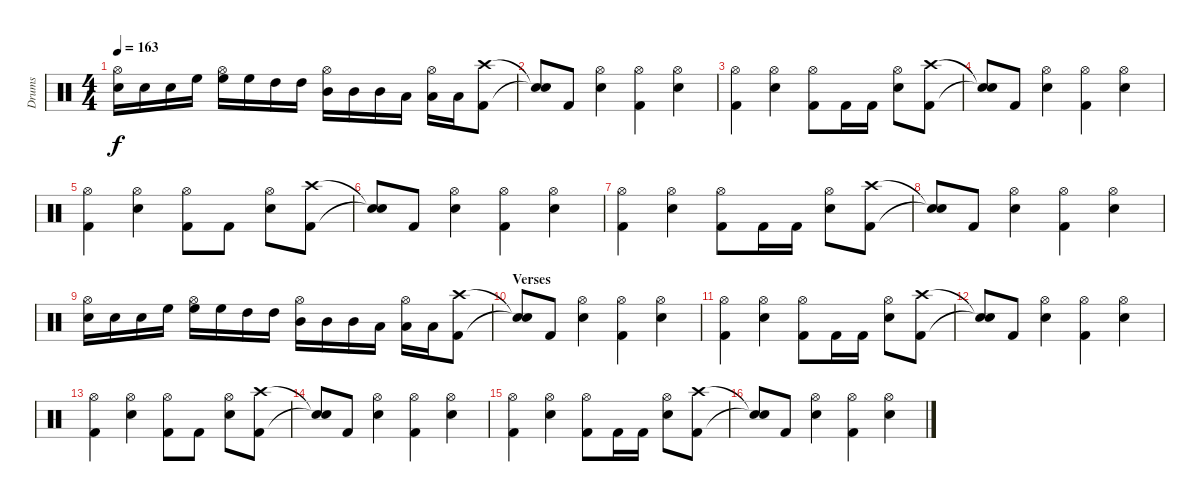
\track ("Drums" "Drums") {instrument percussion}
\staff {score}
\articulation defaults
\ts (4 4)
\tempo 163
\clef neutral
\ks c
("Snare (hit) 2" "Hi-Hat (open)").16{dy f} "Snare (hit) 2".16 "Snare (hit) 2".16 "High Floor Tom (hit)".16 ("Hi-Hat (open)" "High Floor Tom (hit)").16 "High Floor Tom (hit)".16 "High Tom (hit)".16 "High Tom (hit)".16 ("Hi-Hat (open)" "Mid Tom (hit)").16 "Mid Tom (hit)".16 "Mid Tom (hit)".16 "Low Tom (hit)".16 ("Low Tom (hit)" "Hi-Hat (open)").16 "Low Tom (hit)".16 ("Kick (hit) 2" "Crash high (hit)").8 |
("Snare (hit)"{t} "Snare (hit)"{t}).8 "Kick (hit) 2".8 ("Snare (hit) 2" "Hi-Hat (open)").4 ("Kick (hit) 2" "Hi-Hat (open)").4 ("Snare (hit) 2" "Hi-Hat (open)").4 |
("Kick (hit) 2" "Hi-Hat (open)").4 ("Snare (hit) 2" "Hi-Hat (open)").4 ("Kick (hit) 2" "Hi-Hat (open)").8 "Kick (hit) 2".16 "Kick (hit) 2".16 ("Snare (hit) 2" "Hi-Hat (open)").8 ("Kick (hit) 2" "Crash high (hit)").8 |
("Snare (hit)"{t} "Snare (hit)"{t}).8 "Kick (hit) 2".8 ("Snare (hit) 2" "Hi-Hat (open)").4 ("Kick (hit) 2" "Hi-Hat (open)").4 ("Snare (hit) 2" "Hi-Hat (open)").4 |
("Kick (hit) 2" "Hi-Hat (open)").4 ("Snare (hit) 2" "Hi-Hat (open)").4 ("Kick (hit) 2" "Hi-Hat (open)").8 "Kick (hit) 2".8 ("Snare (hit) 2" "Hi-Hat (open)").8 ("Kick (hit) 2" "Crash high (hit)").8 |
("Snare (hit)"{t} "Snare (hit)"{t}).8 "Kick (hit) 2".8 ("Snare (hit) 2" "Hi-Hat (open)").4 ("Kick (hit) 2" "Hi-Hat (open)").4 ("Snare (hit) 2" "Hi-Hat (open)").4 |
("Kick (hit) 2" "Hi-Hat (open)").4 ("Snare (hit) 2" "Hi-Hat (open)").4 ("Kick (hit) 2" "Hi-Hat (open)").8 "Kick (hit) 2".16 "Kick (hit) 2".16 ("Snare (hit) 2" "Hi-Hat (open)").8 ("Kick (hit) 2" "Crash high (hit)").8 |
("Snare (hit)"{t} "Snare (hit)"{t}).8 "Kick (hit) 2".8 ("Snare (hit) 2" "Hi-Hat (open)").4 ("Kick (hit) 2" "Hi-Hat (open)").4 ("Snare (hit) 2" "Hi-Hat (open)").4 |
("Snare (hit) 2" "Hi-Hat (open)").16 "Snare (hit) 2".16 "Snare (hit) 2".16 "High Floor Tom (hit)".16 ("Hi-Hat (open)" "High Floor Tom (hit)").16 "High Floor Tom (hit)".16 "High Tom (hit)".16 "High Tom (hit)".16 ("Hi-Hat (open)" "Mid Tom (hit)").16 "Mid Tom (hit)".16 "Mid Tom (hit)".16 "Low Tom (hit)".16 ("Low Tom (hit)" "Hi-Hat (open)").16 "Low Tom (hit)".16 ("Kick (hit) 2" "Crash high (hit)").8 |
\section ("" "Verses")
("Snare (hit)"{t} "Snare (hit)"{t}).8 "Kick (hit) 2".8 ("Snare (hit) 2" "Hi-Hat (open)").4 ("Kick (hit) 2" "Hi-Hat (open)").4 ("Snare (hit) 2" "Hi-Hat (open)").4 |
("Kick (hit) 2" "Hi-Hat (open)").4 ("Snare (hit) 2" "Hi-Hat (open)").4 ("Kick (hit) 2" "Hi-Hat (open)").8 "Kick (hit) 2".16 "Kick (hit) 2".16 ("Snare (hit) 2" "Hi-Hat (open)").8 ("Kick (hit) 2" "Crash high (hit)").8 |
("Snare (hit)"{t} "Snare (hit)"{t}).8 "Kick (hit) 2".8 ("Snare (hit) 2" "Hi-Hat (open)").4 ("Kick (hit) 2" "Hi-Hat (open)").4 ("Snare (hit) 2" "Hi-Hat (open)").4 |
("Kick (hit) 2" "Hi-Hat (open)").4 ("Snare (hit) 2" "Hi-Hat (open)").4 ("Kick (hit) 2" "Hi-Hat (open)").8 "Kick (hit) 2".8 ("Snare (hit) 2" "Hi-Hat (open)").8 ("Kick (hit) 2" "Crash high (hit)").8 |
("Snare (hit)"{t} "Snare (hit)"{t}).8 "Kick (hit) 2".8 ("Snare (hit) 2" "Hi-Hat (open)").4 ("Kick (hit) 2" "Hi-Hat (open)").4 ("Snare (hit) 2" "Hi-Hat (open)").4 |
("Kick (hit) 2" "Hi-Hat (open)").4 ("Snare (hit) 2" "Hi-Hat (open)").4 ("Kick (hit) 2" "Hi-Hat (open)").8 "Kick (hit) 2".16 "Kick (hit) 2".16 ("Snare (hit) 2" "Hi-Hat (open)").8 ("Kick (hit) 2" "Crash high (hit)").8 |
("Snare (hit)"{t} "Snare (hit)"{t}).8 "Kick (hit) 2".8 ("Snare (hit) 2" "Hi-Hat (open)").4 ("Kick (hit) 2" "Hi-Hat (open)").4 ("Snare (hit) 2" "Hi-Hat (open)").4
